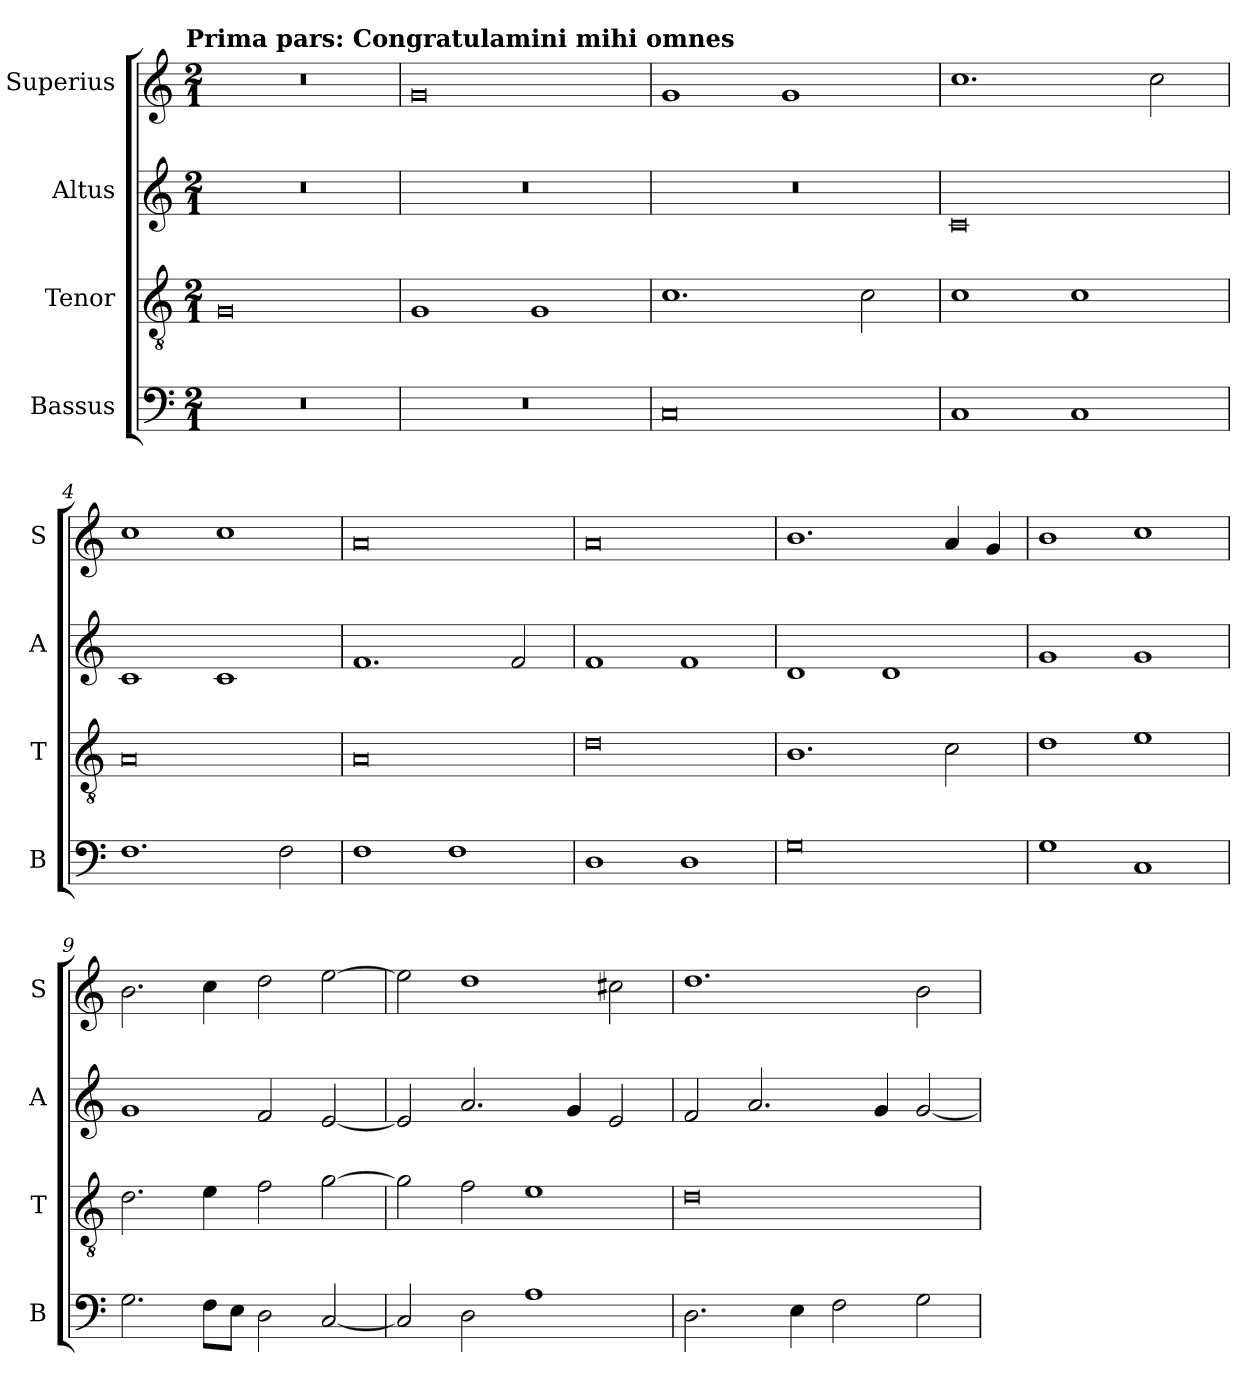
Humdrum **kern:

**kern	**kern	**kern	**kern
*part4	*part3	*part2	*part1
*staff4	*staff3	*staff2	*staff1
*I"Bassus	*I"Tenor	*I"Altus	*I"Superius
*I'B	*I'T	*I'A	*I'S
*clefF4	*clefGv2	*clefG2	*clefG2
*k[]	*k[]	*k[]	*k[]
*C:	*C:	*C:	*C:
!!LO:TX:omd:t=Prima pars&colon; Congratulamini mihi omnes
*M2/1	*M2/1	*M2/1	*M2/1
=	=	=	=
0r	0G	0r	0r
=1	=1	=1	=1
0r	1G	0r	0g
.	1G	.	.
=2	=2	=2	=2
0C	1.c	0r	1g
.	.	.	1g
.	2c	.	.
=3	=3	=3	=3
1C	1c	0c	1.cc
1C	1c	.	.
.	.	.	2cc
=4	=4	=4	=4
1.F	0A	1c	1cc
.	.	1c	1cc
2F	.	.	.
=5	=5	=5	=5
1F	0A	1.f	0a
1F	.	.	.
.	.	2f	.
=6	=6	=6	=6
1D	0d	1f	0a
1D	.	1f	.
=7	=7	=7	=7
0G	1.B	1d	1.b
.	.	1d	.
.	2c	.	4a
.	.	.	4g
=8	=8	=8	=8
1G	1d	1g	1b
1C	1e	1g	1cc
=9	=9	=9	=9
2.G	2.d	1g	2.b
8FL	4e	.	4cc
8EJ	.	.	.
2D	2f	2f	2dd
[2C	[2g	[2e	[2ee
=10	=10	=10	=10
2C]	2g]	2e]	2ee]
2D	2f	2.a	1dd
1A	1e	.	.
.	.	4g	.
.	.	2e	2cc#X
=11	=11	=11	=11
2.D	0d	2f	1.dd
.	.	2.a	.
4E	.	.	.
2F	.	.	.
.	.	4g	.
2G	.	[2g	2b
=	=	=	=
*-	*-	*-	*-
